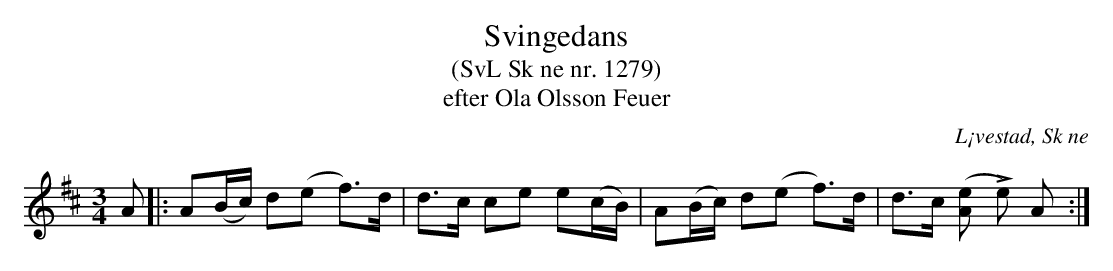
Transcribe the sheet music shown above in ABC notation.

X:1
T:Svingedans
T:(SvL Sk ne nr. 1279)
T:efter Ola Olsson Feuer
O:L¡vestad, Sk ne
M:3/4
L:1/8
Q:1/4=108
K:D
 A |: A(B/c/) d(e f)>d | d>c ce e(c/B/) | A(B/c/) d(e f)>d | d>c ([eA] Le) A:|
|:  :|
